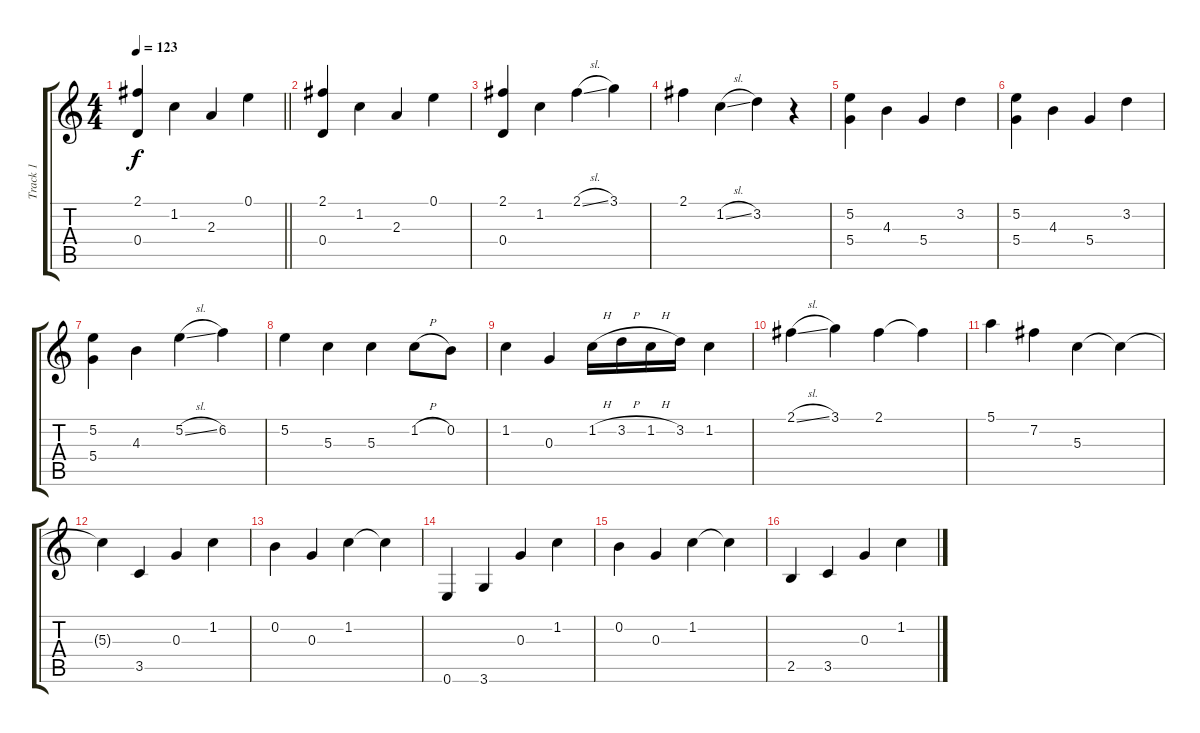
\track ("Track 1" "Track 1") {instrument acousticguitarsteel}
\staff {score tabs}
\tuning (E4 B3 G3 D3 A2 E2) {hide}
\ts (4 4)
\section ("" "")
\tempo 123
\clef g2
\barLineRight lightlight
\ks c
(2.1 0.4).4{dy f instrument acousticguitarsteel} 1.2.4 2.3.4 0.1.4 |
\section ("" "")
(2.1 0.4).4 1.2.4 2.3.4 0.1.4 |
(2.1 0.4).4 1.2.4 2.1{sl}.4 3.1.4 |
2.1.4 1.2{sl}.4 3.2.4 r.4 |
(5.2 5.4).4 4.3.4 5.4.4 3.2.4 |
(5.2 5.4).4 4.3.4 5.4.4 3.2.4 |
(5.2 5.4).4 4.3.4 5.2{sl}.4 6.2.4 |
5.2.4 5.3.4 5.3.4 1.2{h}.8 0.2.8 |
1.2.4 0.3.4 1.2{h}.16 3.2{h}.16 1.2{h}.16 3.2.16 1.2.4 |
2.1{sl}.4 3.1.4 2.1.4 2.1{t}.4 |
5.1.4 7.2.4 5.3.4 5.3{t}.4 |
5.3{t}.4 3.5.4 0.3.4 1.2.4 |
0.2.4 0.3.4 1.2.4 1.2{t}.4 |
0.6.4 3.6.4 0.3.4 1.2.4 |
0.2.4 0.3.4 1.2.4 1.2{t}.4 |
2.5.4 3.5.4 0.3.4 1.2.4
